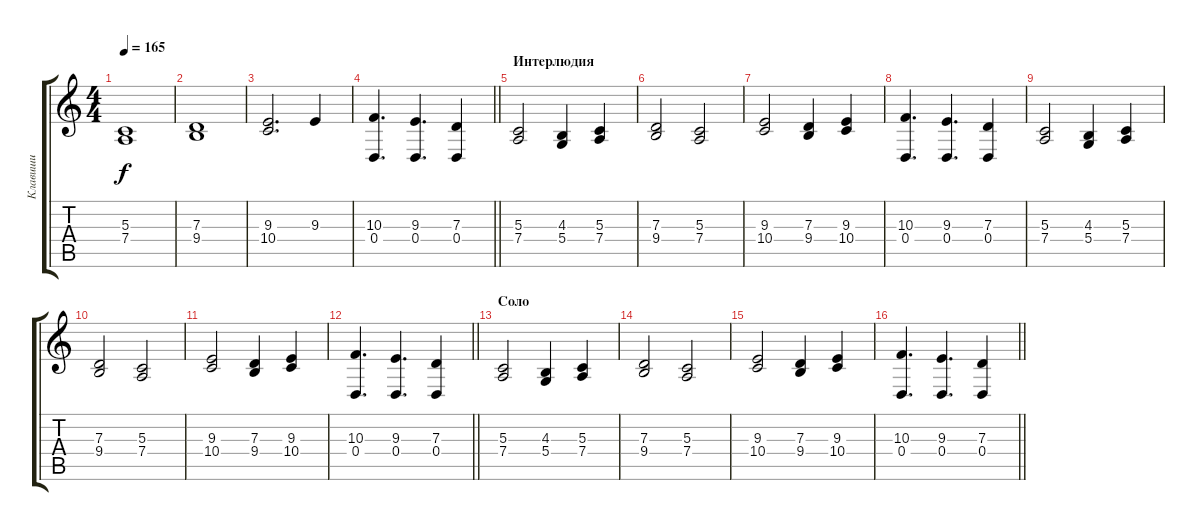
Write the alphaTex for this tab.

\track ("Клавиши" "Клавиши") {instrument electricgrandpiano}
\staff {score tabs}
\tuning (E4 B3 G3 D3 A2 E2) {hide}
\ts (4 4)
\tempo 165
\clef g2
\ks c
(5.3 7.4).1{dy f} |
(7.3 9.4).1 |
(9.3 10.4).2{d} 9.3.4 |
\barLineRight lightlight
(10.3 0.4).4{d} (9.3 0.4).4{d} (7.3 0.4).4 |
\section ("" "Интерлюдия")
(5.3 7.4).2{volume 8 instrument synthstrings1} (4.3 5.4).4 (5.3 7.4).4 |
(7.3 9.4).2 (5.3 7.4).2 |
(9.3 10.4).2 (7.3 9.4).4 (9.3 10.4).4 |
(10.3 0.4).4{d} (9.3 0.4).4{d} (7.3 0.4).4 |
(5.3 7.4).2 (4.3 5.4).4 (5.3 7.4).4 |
(7.3 9.4).2 (5.3 7.4).2 |
(9.3 10.4).2 (7.3 9.4).4 (9.3 10.4).4 |
\barLineRight lightlight
(10.3 0.4).4{d} (9.3 0.4).4{d} (7.3 0.4).4 |
\section ("" "Соло")
(5.3 7.4).2 (4.3 5.4).4 (5.3 7.4).4 |
(7.3 9.4).2 (5.3 7.4).2 |
(9.3 10.4).2 (7.3 9.4).4 (9.3 10.4).4 |
\barLineRight lightlight
(10.3 0.4).4{d} (9.3 0.4).4{d} (7.3 0.4).4
